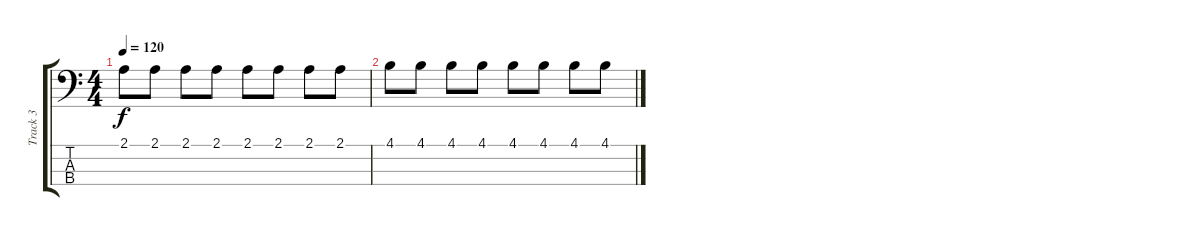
\track ("Track 3" "Track 3") {instrument electricbassfinger}
\staff {score tabs}
\tuning (G2 D2 A1 E1) {hide}
\ts (4 4)
\tempo 120
\clef f4
\ks c
2.1.8{dy f} 2.1.8 2.1.8 2.1.8 2.1.8 2.1.8 2.1.8 2.1.8 |
4.1.8 4.1.8 4.1.8 4.1.8 4.1.8 4.1.8 4.1.8 4.1.8
